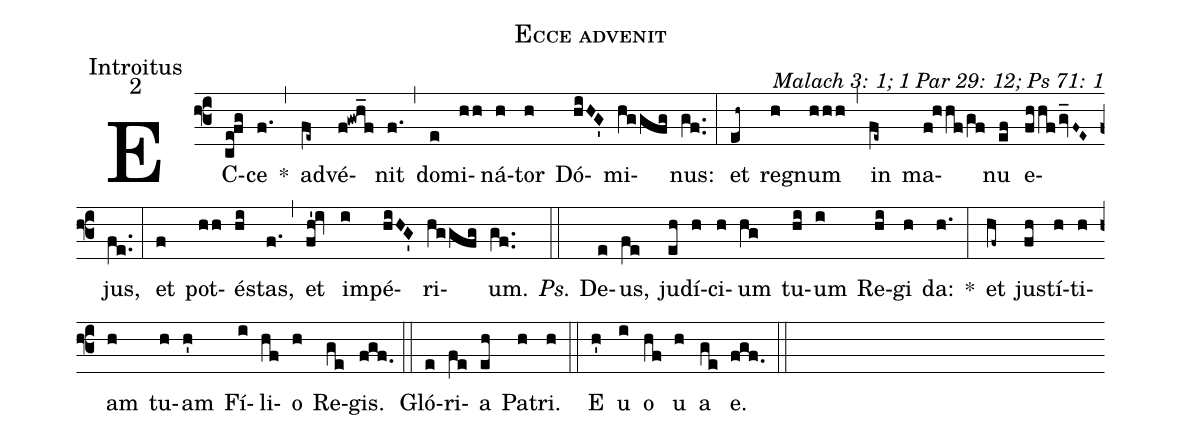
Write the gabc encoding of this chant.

name: Ecce advenit;
office-part: Introitus;
mode: 2;
commentary: Malach 3: 1; 1 Par 29: 12; Ps 71: 1;
%%
(f3) EC(ce!fg)ce(f.) *(,) ad(fe~)vé(f!gwh_f)nit(f.) (,) do(e)mi(hh)ná(h)tor(h) Dó(hiHG')mi(hggfg)nus:(gf..) (:)
et(eh~) re(h)gnum(hhh) (,) in(fe~) ma(f!hhf/gf)nu(ef) e(fhhfgv_F~E~)jus,(fe..) (:)
et(f) pot(hh)és(hi)tas,(f.) (,) et(fh'!iv) im(i)pé(hiHG')ri(hggfg)um.(gf..) (::)
<i>Ps.</i> De(e)us,(fe) ju(eh)dí(h)ci(h)um(hg) tu(hi)um(i) Re(hi)gi(h) da:(h.) *(:)
et(hf~) jus(fh)tí(h)ti(h)am(h) tu(h)am(h') Fí(i)li(hf)o(h) Re(ge)gis.(fgf.) (::)
Gló(e)ri(fe)a(eh) Pa(h)tri.(h) (::)
<eu>E(h') u(i) o(hf) u(h) a(ge) e.</eu>(fgf.) (::)
